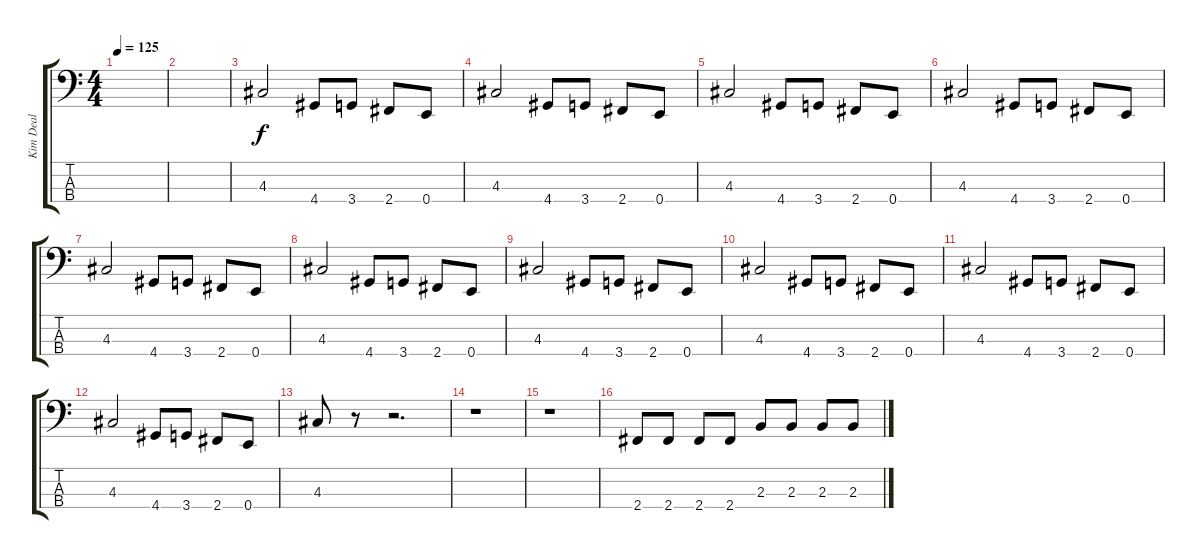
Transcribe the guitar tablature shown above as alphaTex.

\track ("Kim Deal" "Kim Deal") {instrument electricbasspick}
\staff {score tabs}
\tuning (G2 D2 A1 E1) {hide}
\ts (4 4)
\tempo 125
\clef f4
\ks c
|
|
4.3.2 4.4.8 3.4.8 2.4.8 0.4.8 |
4.3.2 4.4.8 3.4.8 2.4.8 0.4.8 |
4.3.2 4.4.8 3.4.8 2.4.8 0.4.8 |
4.3.2 4.4.8 3.4.8 2.4.8 0.4.8 |
\section ("" "")
4.3.2 4.4.8 3.4.8 2.4.8 0.4.8 |
4.3.2 4.4.8 3.4.8 2.4.8 0.4.8 |
4.3.2 4.4.8 3.4.8 2.4.8 0.4.8 |
4.3.2 4.4.8 3.4.8 2.4.8 0.4.8 |
4.3.2 4.4.8 3.4.8 2.4.8 0.4.8 |
4.3.2 4.4.8 3.4.8 2.4.8 0.4.8 |
\section ("" "")
4.3.8 r.8 r.2{d} |
r.1 |
r.1 |
2.4.8 2.4.8 2.4.8 2.4.8 2.3.8 2.3.8 2.3.8 2.3.8
